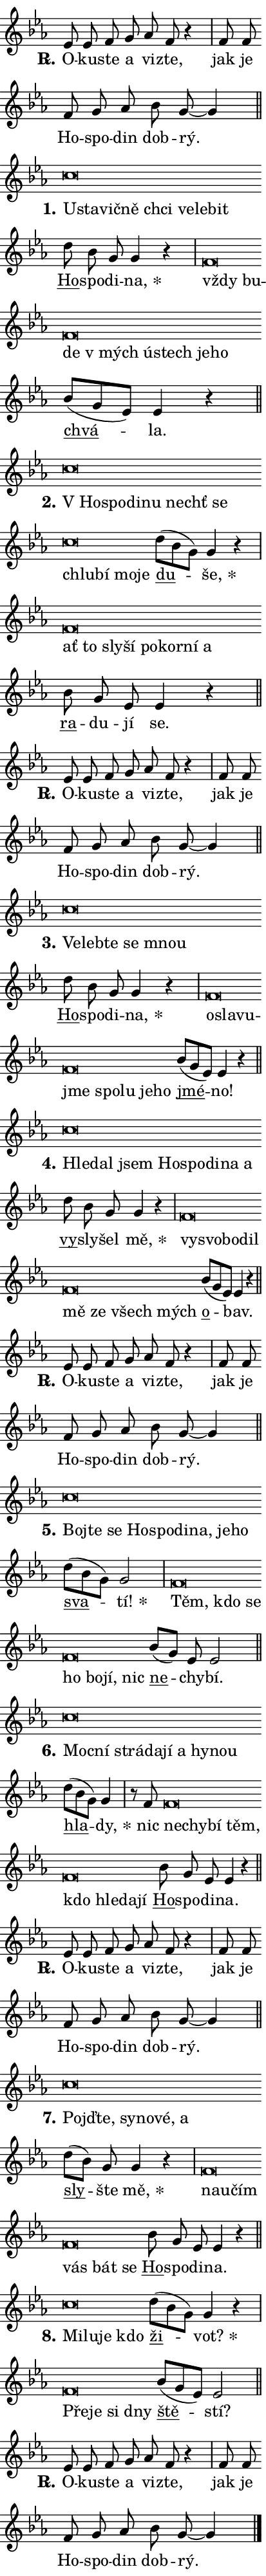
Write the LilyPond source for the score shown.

\version "2.24.0"
\header { tagline = "" }
\paper {
  indent = 0\cm
  top-margin = 0\cm
  right-margin = 0.13\cm % to fit lyric hyphens
  bottom-margin = 0\cm
  left-margin = 0\cm
  paper-width = 7\cm
  page-breaking = #ly:one-page-breaking
  system-system-spacing.basic-distance = #11
  score-system-spacing.basic-distance = #11
  ragged-last = ##f
}


%% Author: Thomas Morley
%% https://lists.gnu.org/archive/html/lilypond-user/2020-05/msg00002.html
#(define (line-position grob)
"Returns position of @var[grob} in current system:
   @code{'start}, if at first time-step
   @code{'end}, if at last time-step
   @code{'middle} otherwise
"
  (let* ((col (ly:item-get-column grob))
         (ln (ly:grob-object col 'left-neighbor))
         (rn (ly:grob-object col 'right-neighbor))
         (col-to-check-left (if (ly:grob? ln) ln col))
         (col-to-check-right (if (ly:grob? rn) rn col))
         (break-dir-left
           (and
             (ly:grob-property col-to-check-left 'non-musical #f)
             (ly:item-break-dir col-to-check-left)))
         (break-dir-right
           (and
             (ly:grob-property col-to-check-right 'non-musical #f)
             (ly:item-break-dir col-to-check-right))))
        (cond ((eqv? 1 break-dir-left) 'start)
              ((eqv? -1 break-dir-right) 'end)
              (else 'middle))))

#(define (tranparent-at-line-position vctor)
  (lambda (grob)
  "Relying on @code{line-position} select the relevant enry from @var{vctor}.
Used to determine transparency,"
    (case (line-position grob)
      ((end) (not (vector-ref vctor 0)))
      ((middle) (not (vector-ref vctor 1)))
      ((start) (not (vector-ref vctor 2))))))

noteHeadBreakVisibility =
#(define-music-function (break-visibility)(vector?)
"Makes @code{NoteHead}s transparent relying on @var{break-visibility}"
#{
  \override NoteHead.transparent =
    #(tranparent-at-line-position break-visibility)
#})

#(define delete-ledgers-for-transparent-note-heads
  (lambda (grob)
    "Reads whether a @code{NoteHead} is transparent.
If so this @code{NoteHead} is removed from @code{'note-heads} from
@var{grob}, which is supposed to be @code{LedgerLineSpanner}.
As a result ledgers are not printed for this @code{NoteHead}"
    (let* ((nhds-array (ly:grob-object grob 'note-heads))
           (nhds-list
             (if (ly:grob-array? nhds-array)
                 (ly:grob-array->list nhds-array)
                 '()))
           ;; Relies on the transparent-property being done before
           ;; Staff.LedgerLineSpanner.after-line-breaking is executed.
           ;; This is fragile ...
           (to-keep
             (remove
               (lambda (nhd)
                 (ly:grob-property nhd 'transparent #f))
               nhds-list)))
      ;; TODO find a better method to iterate over grob-arrays, similiar
      ;; to filter/remove etc for lists
      ;; For now rebuilt from scratch
      (set! (ly:grob-object grob 'note-heads)  '())
      (for-each
        (lambda (nhd)
          (ly:pointer-group-interface::add-grob grob 'note-heads nhd))
        to-keep))))

squashNotes = {
  \override NoteHead.X-extent = #'(-0.2 . 0.2)
  \override NoteHead.Y-extent = #'(-0.75 . 0)
  \override NoteHead.stencil =
    #(lambda (grob)
       (let ((pos (ly:grob-property grob 'staff-position)))
         (begin
           (if (< pos -7) (display "ERROR: Lower brevis then expected\n") (display "OK: Expected brevis position\n"))
           (if (<= pos -6) ly:text-interface::print ly:note-head::print))))
}
unSquashNotes = {
  \revert NoteHead.X-extent
  \revert NoteHead.Y-extent
  \revert NoteHead.stencil
}

hideNotes = \noteHeadBreakVisibility #begin-of-line-visible
unHideNotes = \noteHeadBreakVisibility #all-visible

% work-around for resetting accidentals
% https://lilypond.org/doc/v2.23/Documentation/notation/displaying-rhythms#unmetered-music
cadenzaMeasure = {
  \cadenzaOff
  \partial 1024 s1024
  \cadenzaOn
}

#(define-markup-command (accent layout props text) (markup?)
  "Underline accented syllable"
  (interpret-markup layout props
    #{\markup \override #'(offset . 4.3) \underline { #text }#}))

responsum = \markup \concat {
  "R" \hspace #-1.05 \path #0.1 #'((moveto 0 0.07) (lineto 0.9 0.8)) \hspace #0.05 "."
}

spaceSize = #0.6828661417322834 % exact space size for TeX Gyre Schola

\layout {
  \context {
    \Staff
    \remove "Time_signature_engraver"
    \override LedgerLineSpanner.after-line-breaking = #delete-ledgers-for-transparent-note-heads
  }
  \context {
    \Lyrics {
      \override LyricSpace.minimum-distance = \spaceSize
      \override LyricText.font-name = #"TeX Gyre Schola"
      \override LyricText.font-size = 1
      \override StanzaNumber.font-name = #"TeX Gyre Schola Bold"
      \override StanzaNumber.font-size = 1
    }
  }
  \context {
    \Score 
    \override NoteHead.text =
      #(lambda (grob) 
        (let ((pos (ly:grob-property grob 'staff-position)))
          #{\markup {
            \combine
              \halign #-0.55 \raise #(if (= pos -6) 0 0.5) \override #'(thickness . 2) \draw-line #'(3.2 . 0)
              \musicglyph "noteheads.sM1"
          }#}))
  }
}

% magnetic-lyrics.ily
%
%   written by
%     Jean Abou Samra <jean@abou-samra.fr>
%     Werner Lemberg <wl@gnu.org>
%
%   adapted by
%     Jiri Hon <jiri.hon@gmail.com>
%
% Version 2022-Apr-15

% https://www.mail-archive.com/lilypond-user@gnu.org/msg149350.html

#(define (Left_hyphen_pointer_engraver context)
   "Collect syllable-hyphen-syllable occurrences in lyrics and store
them in properties.  This engraver only looks to the left.  For
example, if the lyrics input is @code{foo -- bar}, it does the
following.

@itemize @bullet
@item
Set the @code{text} property of the @code{LyricHyphen} grob between
@q{foo} and @q{bar} to @code{foo}.

@item
Set the @code{left-hyphen} property of the @code{LyricText} grob with
text @q{foo} to the @code{LyricHyphen} grob between @q{foo} and
@q{bar}.
@end itemize

Use this auxiliary engraver in combination with the
@code{lyric-@/text::@/apply-@/magnetic-@/offset!} hook."
   (let ((hyphen #f)
         (text #f))
     (make-engraver
      (acknowledgers
       ((lyric-syllable-interface engraver grob source-engraver)
        (set! text grob)))
      (end-acknowledgers
       ((lyric-hyphen-interface engraver grob source-engraver)
        ;(when (not (grob::has-interface grob 'lyric-space-interface))
          (set! hyphen grob)));)
      ((stop-translation-timestep engraver)
       (when (and text hyphen)
         (ly:grob-set-object! text 'left-hyphen hyphen))
       (set! text #f)
       (set! hyphen #f)))))

#(define (lyric-text::apply-magnetic-offset! grob)
   "If the space between two syllables is less than the value in
property @code{LyricText@/.details@/.squash-threshold}, move the right
syllable to the left so that it gets concatenated with the left
syllable.

Use this function as a hook for
@code{LyricText@/.after-@/line-@/breaking} if the
@code{Left_@/hyphen_@/pointer_@/engraver} is active."
   (let ((hyphen (ly:grob-object grob 'left-hyphen #f)))
     (when hyphen
       (let ((left-text (ly:spanner-bound hyphen LEFT)))
         (when (grob::has-interface left-text 'lyric-syllable-interface)
           (let* ((common (ly:grob-common-refpoint grob left-text X))
                  (this-x-ext (ly:grob-extent grob common X))
                  (left-x-ext
                   (begin
                     ;; Trigger magnetism for left-text.
                     (ly:grob-property left-text 'after-line-breaking)
                     (ly:grob-extent left-text common X)))
                  ;; `delta` is the gap width between two syllables.
                  (delta (- (interval-start this-x-ext)
                            (interval-end left-x-ext)))
                  (details (ly:grob-property grob 'details))
                  (threshold (assoc-get 'squash-threshold details 0.2)))
             (when (< delta threshold)
               (let* (;; We have to manipulate the input text so that
                      ;; ligatures crossing syllable boundaries are not
                      ;; disabled.  For languages based on the Latin
                      ;; script this is essentially a beautification.
                      ;; However, for non-Western scripts it can be a
                      ;; necessity.
                      (lt (ly:grob-property left-text 'text))
                      (rt (ly:grob-property grob 'text))
                      (is-space (grob::has-interface hyphen 'lyric-space-interface))
                      (space (if is-space " " ""))
                      (extra-delta (if is-space spaceSize 0))
                      ;; Append new syllable.
                      (ltrt-space (if (and (string? lt) (string? rt))
                                (string-append lt space rt)
                                (make-concat-markup (list lt space rt))))
                      ;; Right-align `ltrt` to the right side.
                      (ltrt-space-markup (grob-interpret-markup
                               grob
                               (make-translate-markup
                                (cons (interval-length this-x-ext) 0)
                                (make-right-align-markup ltrt-space)))))
                 (begin
                   ;; Don't print `left-text`.
                   (ly:grob-set-property! left-text 'stencil #f)
                   ;; Set text and stencil (which holds all collected
                   ;; syllables so far) and shift it to the left.
                   (ly:grob-set-property! grob 'text ltrt-space)
                   (ly:grob-set-property! grob 'stencil ltrt-space-markup)
                   (ly:grob-translate-axis! grob (- (- delta extra-delta)) X))))))))))


#(define (lyric-hyphen::displace-bounds-first grob)
   ;; Make very sure this callback isn't triggered too early.
   (let ((left (ly:spanner-bound grob LEFT))
         (right (ly:spanner-bound grob RIGHT)))
     (ly:grob-property left 'after-line-breaking)
     (ly:grob-property right 'after-line-breaking)
     (ly:lyric-hyphen::print grob)))

squashThreshold = #0.4

\layout {
  \context {
    \Lyrics
    \consists #Left_hyphen_pointer_engraver
    \override LyricText.after-line-breaking =
      #lyric-text::apply-magnetic-offset!
    \override LyricHyphen.stencil = #lyric-hyphen::displace-bounds-first
    \override LyricText.details.squash-threshold = \squashThreshold
    \override LyricHyphen.minimum-distance = 0
    \override LyricHyphen.minimum-length = \squashThreshold
  }
}

squashText = \override LyricText.details.squash-threshold = 9999
unSquashText = \override LyricText.details.squash-threshold = \squashThreshold

leftText = \override LyricText.self-alignment-X = #LEFT
unLeftText = \revert LyricText.self-alignment-X

starOffset = #(lambda (grob) 
                (let ((x_offset (ly:self-alignment-interface::aligned-on-x-parent grob)))
                  (if (= x_offset 0) 0 (+ x_offset 1.2))))

star = #(define-music-function (syllable)(string?)
"Append star separator at the end of a syllable"
#{
  \once \override LyricText.X-offset = #starOffset
  \lyricmode { \markup {
    #syllable
    \override #'((font-name . "TeX Gyre Schola Bold")) \hspace #0.2 \lower #0.65 \larger "*"
  } }
#})

starAccent = #(define-music-function (syllable)(string?)
"Append star separator at the end of a syllable and make accent"
#{
  \once \override LyricText.X-offset = #starOffset
  \lyricmode { \markup {
    \accent #syllable
    \override #'((font-name . "TeX Gyre Schola Bold")) \hspace #0.2 \lower #0.65 \larger "*"
  } }
#})

breath = #(define-music-function (syllable)(string?)
"Append breathing indicator at the end of a syllable"
#{
  \lyricmode { \markup { #syllable "+" } }
#})

optionalBreath = #(define-music-function (syllable)(string?)
"Append optional breathing indicator at the end of a syllable"
#{
  \lyricmode { \markup { #syllable "(+)" } }
#})


\score {
    <<
        \new Voice = "melody" { \cadenzaOn \key es \major \relative { es'8 es f g as f r4 \cadenzaMeasure \bar "|" f8 f \bar "" f g as \bar "" bes g~ g4 \cadenzaMeasure \bar "||" \break } }
        \new Lyrics \lyricsto "melody" { \lyricmode { \set stanza = \responsum
O -- ku -- ste a vi -- zte, jak je Ho -- spo -- din dob -- rý. } }
    >>
    \layout {}
}

\score {
    <<
        \new Voice = "melody" { \cadenzaOn \key es \major \relative { \squashNotes c''\breve*1/16 \hideNotes \breve*1/16 \bar "" \breve*1/16 \bar "" \breve*1/16 \bar "" \breve*1/16 \bar "" \breve*1/16 \bar "" \breve*1/16 \breve*1/16 \bar "" \unHideNotes \unSquashNotes \bar "" d8 bes g g4 r \cadenzaMeasure \bar "|" \squashNotes f\breve*1/16 \hideNotes \breve*1/16 \bar "" \breve*1/16 \bar "" \breve*1/16 \bar "" \breve*1/16 \bar "" \breve*1/16 \bar "" \breve*1/16 \breve*1/16 \bar "" \unHideNotes \unSquashNotes \bar "" bes8[( g es)] es4 r \cadenzaMeasure \bar "||" \break } }
        \new Lyrics \lyricsto "melody" { \lyricmode { \set stanza = "1."
\leftText U -- \squashText sta -- vič -- ně chci ve -- le -- bit \unLeftText \unSquashText \markup \accent Ho -- spo -- di -- \star na, \leftText vždy \squashText bu -- de "v mých" ú -- stech je -- ho \unLeftText \unSquashText \markup \accent chvá -- la. } }
    >>
    \layout {}
}

\score {
    <<
        \new Voice = "melody" { \cadenzaOn \key es \major \relative { \squashNotes c''\breve*1/16 \hideNotes \breve*1/16 \bar "" \breve*1/16 \bar "" \breve*1/16 \bar "" \breve*1/16 \bar "" \breve*1/16 \bar "" \breve*1/16 \bar "" \breve*1/16 \bar "" \breve*1/16 \breve*1/16 \bar "" \unHideNotes \unSquashNotes \bar "" d8[( bes g)] g4 r \cadenzaMeasure \bar "|" \squashNotes f\breve*1/16 \hideNotes \breve*1/16 \bar "" \breve*1/16 \bar "" \breve*1/16 \bar "" \breve*1/16 \bar "" \breve*1/16 \bar "" \breve*1/16 \breve*1/16 \bar "" \unHideNotes \unSquashNotes \bar "" bes8 g es es4 r \cadenzaMeasure \bar "||" \break } }
        \new Lyrics \lyricsto "melody" { \lyricmode { \set stanza = "2."
\leftText "V Ho" -- \squashText spo -- di -- nu nechť se chlu -- bí mo -- je \unLeftText \unSquashText \markup \accent du -- \star še, \leftText ať \squashText to sly -- ší po -- kor -- ní a \unLeftText \unSquashText \markup \accent ra -- du -- jí se. } }
    >>
    \layout {}
}

\score {
    <<
        \new Voice = "melody" { \cadenzaOn \key es \major \relative { es'8 es f g as f r4 \cadenzaMeasure \bar "|" f8 f \bar "" f g as \bar "" bes g~ g4 \cadenzaMeasure \bar "||" \break } }
        \new Lyrics \lyricsto "melody" { \lyricmode { \set stanza = \responsum
O -- ku -- ste a vi -- zte, jak je Ho -- spo -- din dob -- rý. } }
    >>
    \layout {}
}

\score {
    <<
        \new Voice = "melody" { \cadenzaOn \key es \major \relative { \squashNotes c''\breve*1/16 \hideNotes \breve*1/16 \bar "" \breve*1/16 \bar "" \breve*1/16 \breve*1/16 \bar "" \unHideNotes \unSquashNotes \bar "" d8 bes g g4 r \cadenzaMeasure \bar "|" \squashNotes f\breve*1/16 \hideNotes \breve*1/16 \bar "" \breve*1/16 \bar "" \breve*1/16 \bar "" \breve*1/16 \bar "" \breve*1/16 \bar "" \breve*1/16 \breve*1/16 \bar "" \unHideNotes \unSquashNotes \bar "" bes8[( g es)] es4 r \cadenzaMeasure \bar "||" \break } }
        \new Lyrics \lyricsto "melody" { \lyricmode { \set stanza = "3."
\leftText Ve -- \squashText leb -- te se mnou \unLeftText \unSquashText \markup \accent Ho -- spo -- di -- \star na, \leftText o -- \squashText sla -- vu -- jme spo -- lu je -- ho \unLeftText \unSquashText \markup \accent jmé -- no! } }
    >>
    \layout {}
}

\score {
    <<
        \new Voice = "melody" { \cadenzaOn \key es \major \relative { \squashNotes c''\breve*1/16 \hideNotes \breve*1/16 \bar "" \breve*1/16 \bar "" \breve*1/16 \bar "" \breve*1/16 \bar "" \breve*1/16 \bar "" \breve*1/16 \breve*1/16 \bar "" \unHideNotes \unSquashNotes \bar "" d8 bes g g4 r \cadenzaMeasure \bar "|" \squashNotes f\breve*1/16 \hideNotes \breve*1/16 \bar "" \breve*1/16 \bar "" \breve*1/16 \bar "" \breve*1/16 \bar "" \breve*1/16 \bar "" \breve*1/16 \breve*1/16 \bar "" \unHideNotes \unSquashNotes \bar "" bes8[( g es)] es4 r \cadenzaMeasure \bar "||" \break } }
        \new Lyrics \lyricsto "melody" { \lyricmode { \set stanza = "4."
\leftText Hle -- \squashText dal jsem Ho -- spo -- di -- na a \unLeftText \unSquashText \markup \accent vy -- sly -- šel \star mě, \leftText vy -- \squashText svo -- bo -- dil mě ze všech mých \unLeftText \unSquashText \markup \accent o -- bav. } }
    >>
    \layout {}
}

\score {
    <<
        \new Voice = "melody" { \cadenzaOn \key es \major \relative { es'8 es f g as f r4 \cadenzaMeasure \bar "|" f8 f \bar "" f g as \bar "" bes g~ g4 \cadenzaMeasure \bar "||" \break } }
        \new Lyrics \lyricsto "melody" { \lyricmode { \set stanza = \responsum
O -- ku -- ste a vi -- zte, jak je Ho -- spo -- din dob -- rý. } }
    >>
    \layout {}
}

\score {
    <<
        \new Voice = "melody" { \cadenzaOn \key es \major \relative { \squashNotes c''\breve*1/16 \hideNotes \breve*1/16 \bar "" \breve*1/16 \bar "" \breve*1/16 \bar "" \breve*1/16 \bar "" \breve*1/16 \bar "" \breve*1/16 \bar "" \breve*1/16 \breve*1/16 \bar "" \unHideNotes \unSquashNotes \bar "" d8[( bes g)] g2 \cadenzaMeasure \bar "|" \squashNotes f\breve*1/16 \hideNotes \breve*1/16 \bar "" \breve*1/16 \bar "" \breve*1/16 \bar "" \breve*1/16 \bar "" \breve*1/16 \breve*1/16 \bar "" \unHideNotes \unSquashNotes \bar "" bes8[( g)] es es2 \cadenzaMeasure \bar "||" \break } }
        \new Lyrics \lyricsto "melody" { \lyricmode { \set stanza = "5."
\leftText Boj -- \squashText te se Ho -- spo -- di -- na, je -- ho \unLeftText \unSquashText \markup \accent sva -- \star tí! \leftText Těm, \squashText kdo se ho bo -- jí, nic \unLeftText \unSquashText \markup \accent ne -- chy -- bí. } }
    >>
    \layout {}
}

\score {
    <<
        \new Voice = "melody" { \cadenzaOn \key es \major \relative { \squashNotes c''\breve*1/16 \hideNotes \breve*1/16 \bar "" \breve*1/16 \bar "" \breve*1/16 \bar "" \breve*1/16 \bar "" \breve*1/16 \bar "" \breve*1/16 \breve*1/16 \bar "" \unHideNotes \unSquashNotes \bar "" d8[( bes g)] g4 \cadenzaMeasure \bar "|" r8 f8 \squashNotes f\breve*1/16 \hideNotes \breve*1/16 \bar "" \breve*1/16 \bar "" \breve*1/16 \bar "" \breve*1/16 \bar "" \breve*1/16 \bar "" \breve*1/16 \breve*1/16 \bar "" \unHideNotes \unSquashNotes \bar "" bes8 g es es4 r \cadenzaMeasure \bar "||" \break } }
        \new Lyrics \lyricsto "melody" { \lyricmode { \set stanza = "6."
\leftText Moc -- \squashText ní strá -- da -- jí a hy -- nou \unLeftText \unSquashText \markup \accent hla -- \star dy, nic \leftText ne -- \squashText chy -- bí těm, kdo hle -- da -- jí \unLeftText \unSquashText \markup \accent Ho -- spo -- di -- na. } }
    >>
    \layout {}
}

\score {
    <<
        \new Voice = "melody" { \cadenzaOn \key es \major \relative { es'8 es f g as f r4 \cadenzaMeasure \bar "|" f8 f \bar "" f g as \bar "" bes g~ g4 \cadenzaMeasure \bar "||" \break } }
        \new Lyrics \lyricsto "melody" { \lyricmode { \set stanza = \responsum
O -- ku -- ste a vi -- zte, jak je Ho -- spo -- din dob -- rý. } }
    >>
    \layout {}
}

\score {
    <<
        \new Voice = "melody" { \cadenzaOn \key es \major \relative { \squashNotes c''\breve*1/16 \hideNotes \breve*1/16 \bar "" \breve*1/16 \bar "" \breve*1/16 \bar "" \breve*1/16 \breve*1/16 \bar "" \unHideNotes \unSquashNotes \bar "" d8[( bes)] g g4 r \cadenzaMeasure \bar "|" \squashNotes f\breve*1/16 \hideNotes \breve*1/16 \bar "" \breve*1/16 \bar "" \breve*1/16 \bar "" \breve*1/16 \breve*1/16 \bar "" \unHideNotes \unSquashNotes \bar "" bes8 g es es4 r \cadenzaMeasure \bar "||" \break } }
        \new Lyrics \lyricsto "melody" { \lyricmode { \set stanza = "7."
\leftText Pojď -- \squashText te, sy -- no -- vé, a \unLeftText \unSquashText \markup \accent sly -- šte \star mě, \leftText na -- \squashText u -- čím vás bát se \unLeftText \unSquashText \markup \accent Ho -- spo -- di -- na. } }
    >>
    \layout {}
}

\score {
    <<
        \new Voice = "melody" { \cadenzaOn \key es \major \relative { \squashNotes c''\breve*1/16 \hideNotes \breve*1/16 \bar "" \breve*1/16 \breve*1/16 \bar "" \unHideNotes \unSquashNotes \bar "" d8[( bes g)] g4 r \cadenzaMeasure \bar "|" \squashNotes f\breve*1/16 \hideNotes \breve*1/16 \bar "" \breve*1/16 \breve*1/16 \bar "" \unHideNotes \unSquashNotes \bar "" bes8[( g es)] es2 \cadenzaMeasure \bar "||" \break } }
        \new Lyrics \lyricsto "melody" { \lyricmode { \set stanza = "8."
\leftText Mi -- \squashText lu -- je kdo \unLeftText \unSquashText \markup \accent ži -- \star vot? \leftText Pře -- \squashText je si dny \unLeftText \unSquashText \markup \accent ště -- stí? } }
    >>
    \layout {}
}

\score {
    <<
        \new Voice = "melody" { \cadenzaOn \key es \major \relative { es'8 es f g as f r4 \cadenzaMeasure \bar "|" f8 f \bar "" f g as \bar "" bes g~ g4 \cadenzaMeasure \bar "||" \break } \bar "|." }
        \new Lyrics \lyricsto "melody" { \lyricmode { \set stanza = \responsum
O -- ku -- ste a vi -- zte, jak je Ho -- spo -- din dob -- rý. } }
    >>
    \layout {}
}
